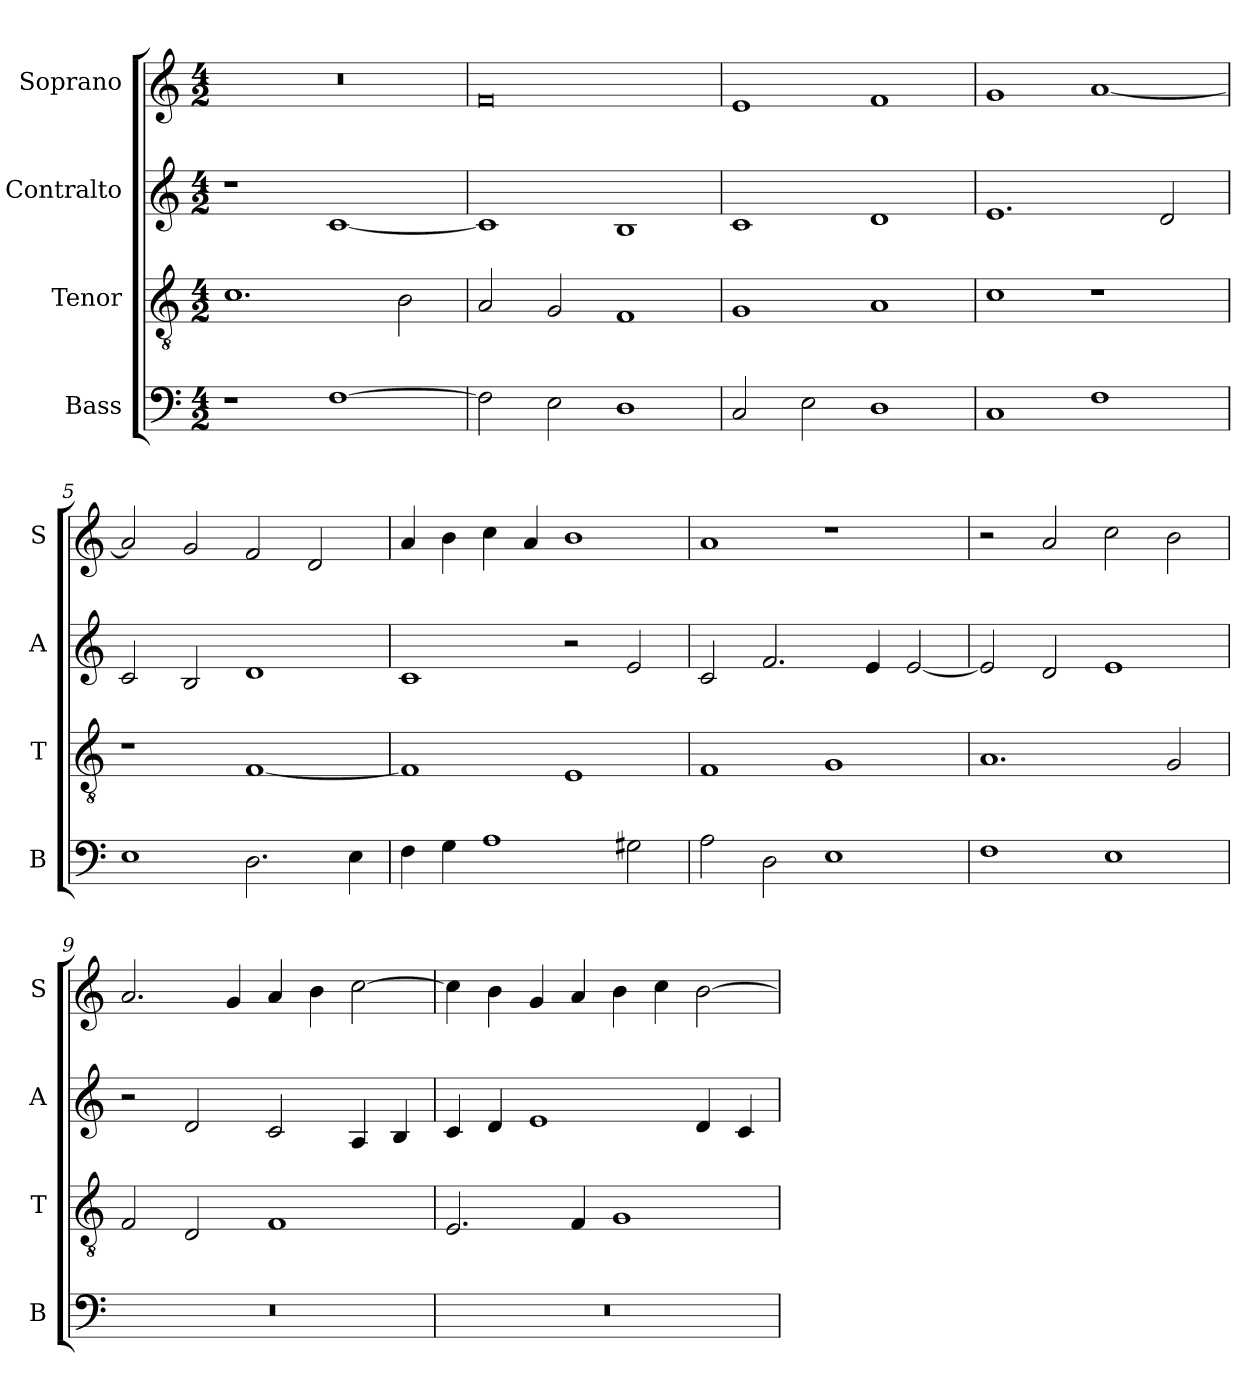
**kern	**kern	**kern	**kern
*part4	*part3	*part2	*part1
*staff4	*staff3	*staff2	*staff1
*I"Bass	*I"Tenor	*I"Contralto	*I"Soprano
*I'B	*I'T	*I'A	*I'S
*clefF4	*clefGv2	*clefG2	*clefG2
*k[]	*k[]	*k[]	*k[]
*E:phr	*E:phr	*E:phr	*E:phr
*M4/2	*M4/2	*M4/2	*M4/2
=1	=1	=1	=1
1r	1.c	1r	0r
[1F	.	[1c	.
.	2B	.	.
=2	=2	=2	=2
2F]	2A	1c]	0f
2E	2G	.	.
1D	1F	1B	.
=3	=3	=3	=3
2C	1G	1c	1e
2E	.	.	.
1D	1A	1d	1f
=4	=4	=4	=4
1C	1c	1.e	1g
1F	1r	.	[1a
.	.	2d	.
=5	=5	=5	=5
1E	1r	2c	2a]
.	.	2B	2g
2.D	[1F	1d	2f
.	.	.	2d
4E	.	.	.
=6	=6	=6	=6
4F	1F]	1c	4a
4G	.	.	4b
1A	.	.	4cc
.	.	.	4a
.	1E	2r	1b
2G#X	.	2e	.
=7	=7	=7	=7
2A	1F	2c	1a
2D	.	2.f	.
1E	1G	.	1r
.	.	4e	.
.	.	[2e	.
=8	=8	=8	=8
1F	1.A	2e]	2r
.	.	2d	2a
1E	.	1e	2cc
.	2G	.	2b
=9	=9	=9	=9
0r	2F	2r	2.a
.	2D	2d	.
.	.	.	4g
.	1F	2c	4a
.	.	.	4b
.	.	4A	[2cc
.	.	4B	.
=10	=10	=10	=10
0r	2.E	4c	4cc]
.	.	4d	4b
.	.	1e	4g
.	4F	.	4a
.	1G	.	4b
.	.	.	4cc
.	.	4d	[2b
.	.	4c	.
=	=	=	=
*-	*-	*-	*-
